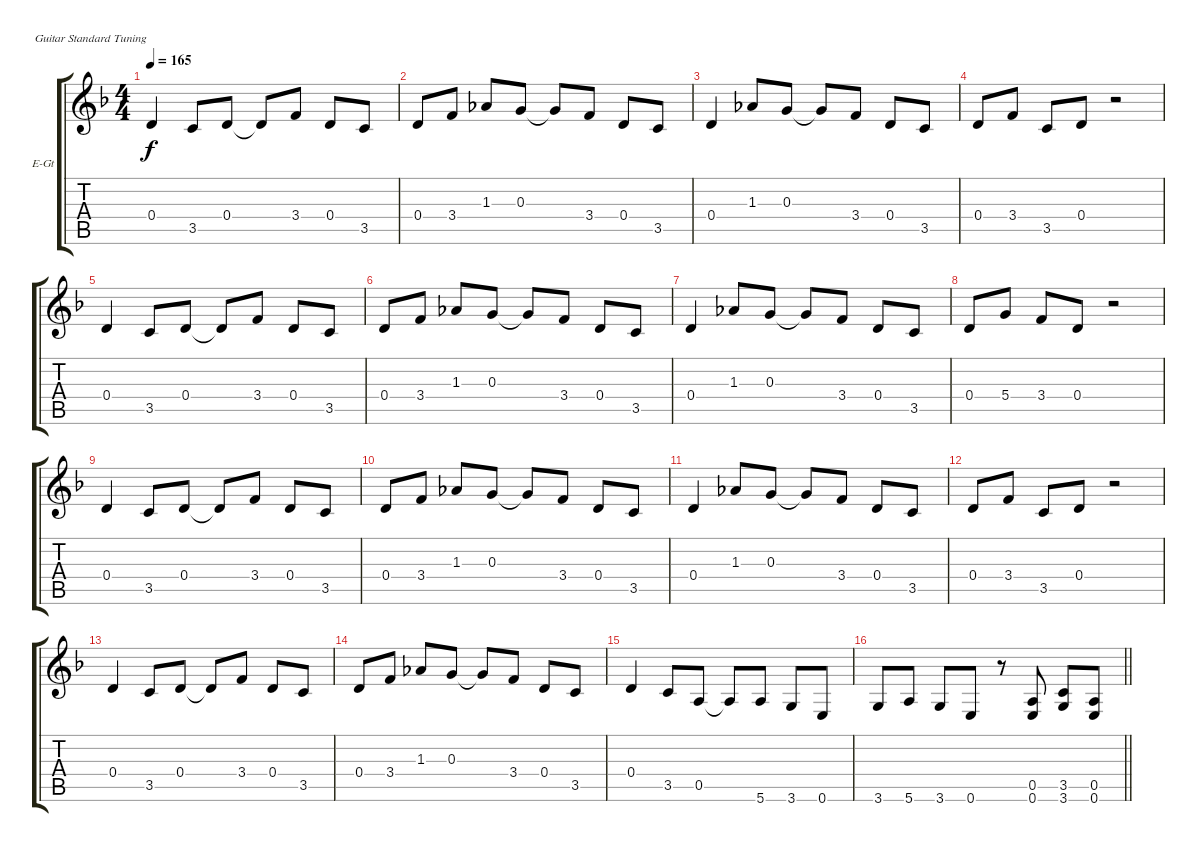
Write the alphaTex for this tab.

\bracketExtendMode groupsimilarinstruments
\firstSystemTrackNameOrientation horizontal
\otherSystemsTrackNameOrientation horizontal
\track ("Guitar 1" "E-Gt") {instrument distortionguitar}
\staff {score tabs}
\tuning (E4 B3 G3 D3 A2 E2)
\ts (4 4)
\tempo 165
\clef g2
\ks f
0.4.4{dy f} 3.5.8 0.4.8 0.4{t}.8 3.4.8 0.4.8 3.5.8 |
0.4.8 3.4.8 1.3.8 0.3.8 0.3{t}.8 3.4.8 0.4.8 3.5.8 |
0.4.4 1.3.8 0.3.8 0.3{t}.8 3.4.8 0.4.8 3.5.8 |
0.4.8 3.4.8 3.5.8 0.4.8 r.2 |
0.4.4 3.5.8 0.4.8 0.4{t}.8 3.4.8 0.4.8 3.5.8 |
0.4.8 3.4.8 1.3.8 0.3.8 0.3{t}.8 3.4.8 0.4.8 3.5.8 |
0.4.4 1.3.8 0.3.8 0.3{t}.8 3.4.8 0.4.8 3.5.8 |
0.4.8 5.4.8 3.4.8 0.4.8 r.2 |
0.4.4 3.5.8 0.4.8 0.4{t}.8 3.4.8 0.4.8 3.5.8 |
0.4.8 3.4.8 1.3.8 0.3.8 0.3{t}.8 3.4.8 0.4.8 3.5.8 |
0.4.4 1.3.8 0.3.8 0.3{t}.8 3.4.8 0.4.8 3.5.8 |
0.4.8 3.4.8 3.5.8 0.4.8 r.2 |
0.4.4 3.5.8 0.4.8 0.4{t}.8 3.4.8 0.4.8 3.5.8 |
0.4.8 3.4.8 1.3.8 0.3.8 0.3{t}.8 3.4.8 0.4.8 3.5.8 |
0.4.4 3.5.8 0.5.8 0.5{t}.8 5.6.8 3.6.8 0.6.8 |
\barLineRight lightlight
3.6.8 5.6.8 3.6.8 0.6.8 r.8 (0.5 0.6).8 (3.5 3.6).8 (0.5 0.6).8
